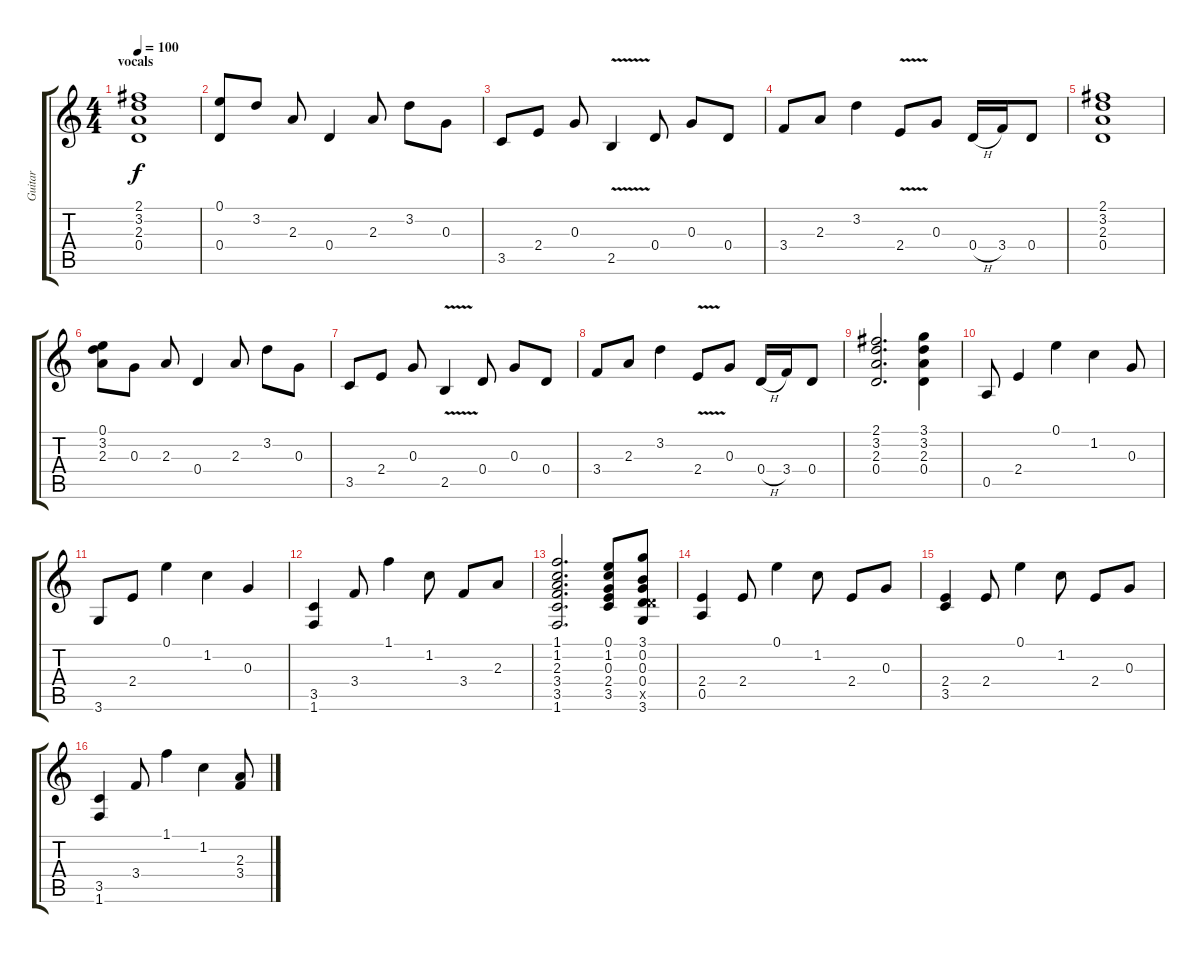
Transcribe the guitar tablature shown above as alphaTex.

\track ("Guitar " "Guitar ") {instrument distortionguitar}
\staff {score tabs}
\tuning (E4 B3 G3 D3 A2 E2) {hide}
\ts (4 4)
\section ("" "vocals")
\tempo 100
\clef g2
\ks c
(2.1 3.2 2.3 0.4).1{dy f} |
(0.1 0.4).8 3.2.8 2.3.8 0.4.4 2.3.8 3.2.8 0.3.8 |
3.5.8 2.4.8 0.3.8 2.5{v}.4 0.4.8 0.3.8 0.4.8 |
3.4.8 2.3.8 3.2.4 2.4{v}.8 0.3.8 0.4{h}.16 3.4.16 0.4.8 |
(2.1 3.2 2.3 0.4).1 |
(0.1 3.2 2.3).8 0.3.8 2.3.8 0.4.4 2.3.8 3.2.8 0.3.8 |
3.5.8 2.4.8 0.3.8 2.5{v}.4 0.4.8 0.3.8 0.4.8 |
3.4.8 2.3.8 3.2.4 2.4{v}.8 0.3.8 0.4{h}.16 3.4.16 0.4.8 |
(2.1 3.2 2.3 0.4).2{d} (3.1 3.2 2.3 0.4).4 |
0.5.8 2.4.4 0.1.4 1.2.4 0.3.8 |
3.6.8 2.4.8 0.1.4 1.2.4 0.3.4 |
(3.5 1.6).4 3.4.8 1.1.4 1.2.8 3.4.8 2.3.8 |
(1.1 1.2 2.3 3.4 3.5 1.6).2{d instrument overdrivenguitar} (0.1 1.2 0.3 2.4 3.5).8 (3.1 0.2 0.3 0.4 5.5{x} 3.6).8 |
(2.4 0.5).4 2.4.8 0.1.4 1.2.8 2.4.8 0.3.8 |
(2.4 3.5).4 2.4.8 0.1.4 1.2.8 2.4.8 0.3.8 |
(3.5 1.6).4 3.4.8 1.1.4 1.2.4 (2.3 3.4).8
